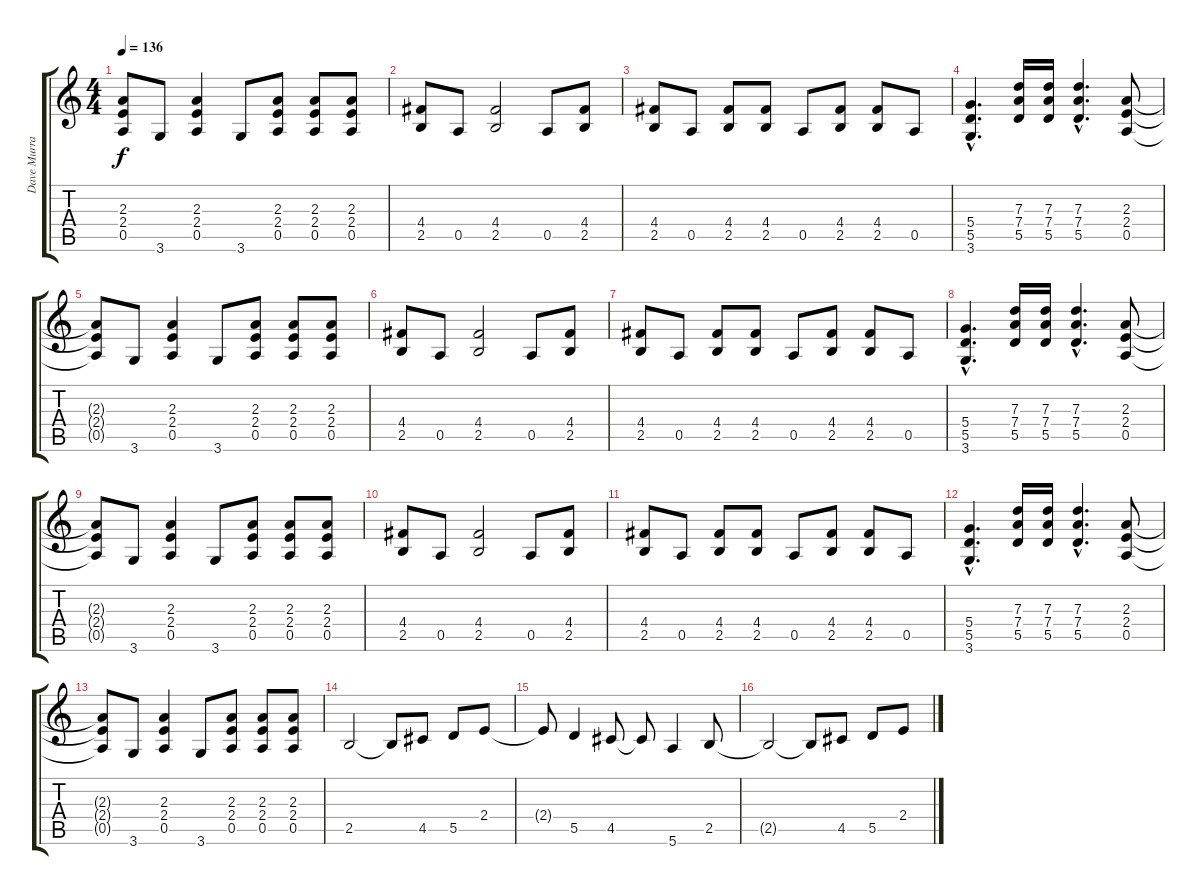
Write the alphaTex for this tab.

\track ("Dave Murray" "Dave Murra") {instrument distortionguitar}
\staff {score tabs}
\tuning (E4 B3 G3 D3 A2 E2) {hide}
\ts (4 4)
\tempo 136
\clef g2
\ks c
(2.3{t} 2.4{t} 0.5{t}).8{dy f} 3.6.8 (2.3 2.4 0.5).4 3.6.8 (2.3 2.4 0.5).8 (2.3 2.4 0.5).8 (2.3 2.4 0.5).8 |
(4.4 2.5).8 0.5.8 (4.4 2.5).2 0.5.8 (4.4 2.5).8 |
(4.4 2.5).8 0.5.8 (4.4 2.5).8 (4.4 2.5).8 0.5.8 (4.4 2.5).8 (4.4 2.5).8 0.5.8 |
(5.4{hac} 5.5{hac} 3.6{hac}).4{d} (7.3 7.4 5.5).16 (7.3 7.4 5.5).16 (7.3{hac} 7.4{hac} 5.5{hac}).4{d} (2.3 2.4 0.5).8 |
(2.3{t} 2.4{t} 0.5{t}).8 3.6.8 (2.3 2.4 0.5).4 3.6.8 (2.3 2.4 0.5).8 (2.3 2.4 0.5).8 (2.3 2.4 0.5).8 |
(4.4 2.5).8 0.5.8 (4.4 2.5).2 0.5.8 (4.4 2.5).8 |
(4.4 2.5).8 0.5.8 (4.4 2.5).8 (4.4 2.5).8 0.5.8 (4.4 2.5).8 (4.4 2.5).8 0.5.8 |
(5.4{hac} 5.5{hac} 3.6{hac}).4{d} (7.3 7.4 5.5).16 (7.3 7.4 5.5).16 (7.3{hac} 7.4{hac} 5.5{hac}).4{d} (2.3 2.4 0.5).8 |
(2.3{t} 2.4{t} 0.5{t}).8 3.6.8 (2.3 2.4 0.5).4 3.6.8 (2.3 2.4 0.5).8 (2.3 2.4 0.5).8 (2.3 2.4 0.5).8 |
(4.4 2.5).8 0.5.8 (4.4 2.5).2 0.5.8 (4.4 2.5).8 |
(4.4 2.5).8 0.5.8 (4.4 2.5).8 (4.4 2.5).8 0.5.8 (4.4 2.5).8 (4.4 2.5).8 0.5.8 |
(5.4{hac} 5.5{hac} 3.6{hac}).4{d} (7.3 7.4 5.5).16 (7.3 7.4 5.5).16 (7.3{hac} 7.4{hac} 5.5{hac}).4{d} (2.3 2.4 0.5).8 |
(2.3{t} 2.4{t} 0.5{t}).8 3.6.8 (2.3 2.4 0.5).4 3.6.8 (2.3 2.4 0.5).8 (2.3 2.4 0.5).8 (2.3 2.4 0.5).8 |
2.5.2 2.5{t}.8 4.5.8 5.5.8 2.4.8 |
2.4{t}.8 5.5.4 4.5.8 4.5{t}.8 5.6.4 2.5.8 |
2.5{t}.2 2.5{t}.8 4.5.8 5.5.8 2.4.8
